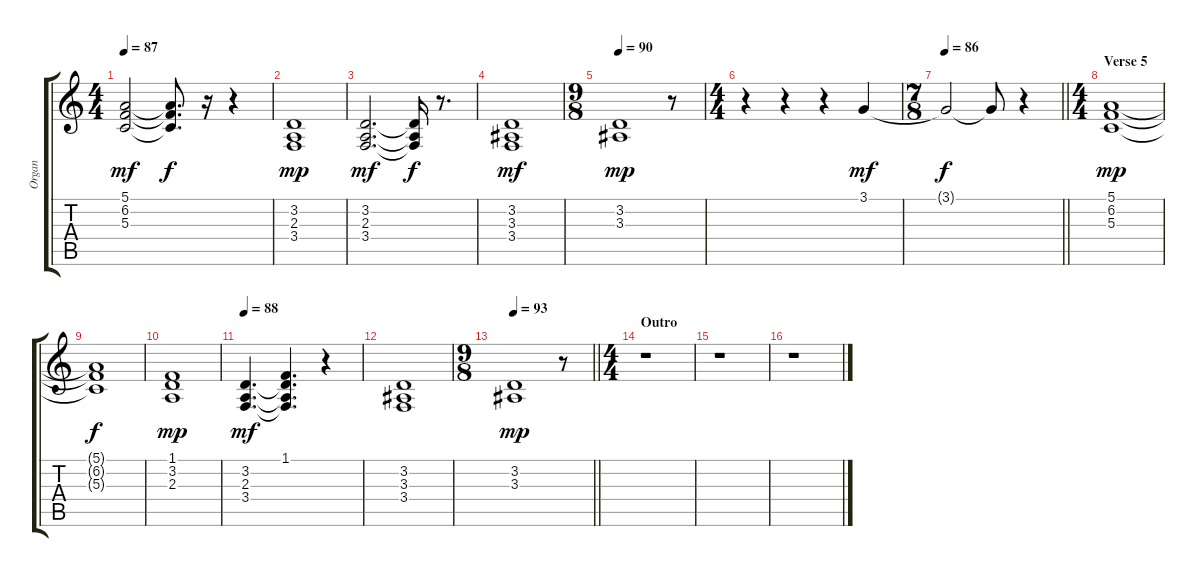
\track ("Organ" "Organ") {instrument drawbarorgan}
\staff {score tabs}
\tuning (E4 B3 G3 D3 A2 E2) {hide}
\ts (4 4)
\tempo 87
\clef g2
\ks c
(5.1 6.2 5.3).2{dy mf} (5.1{t} 6.2{t} 5.3{t}).8{d dy f} r.16 r.4 |
(3.2 2.3 3.4).1{dy mp} |
(3.2 2.3 3.4).2{d dy mf} (3.2{t} 2.3{t} 3.4{t}).16{dy f} r.8{d} |
(3.2 3.3 3.4).1{dy mf} |
\ts (9 8)
\tempo 90
(3.2 3.3).1{dy mp} r.8 |
\ts (4 4)
r.4 r.4 r.4 3.1.4{dy mf} |
\ts (7 8)
\tempo 86
\barLineRight lightlight
3.1{t}.2{dy f} 3.1{t}.8 r.4 |
\ts (4 4)
\section ("" "Verse 5")
(5.1 6.2 5.3).1{dy mp} |
(5.1{t} 6.2{t} 5.3{t}).1{dy f} |
(1.1 3.2 2.3).1{dy mp} |
\tempo 88
(3.2 2.3 3.4).4{d dy mf} (1.1 3.2{t} 2.3{t} 3.4{t}).4{d} r.4 |
(3.2 3.3 3.4).1 |
\ts (9 8)
\tempo 93
\barLineRight lightlight
(3.2 3.3).1{dy mp} r.8 |
\ts (4 4)
\section ("" "Outro")
r.1 |
r.1 |
r.1
